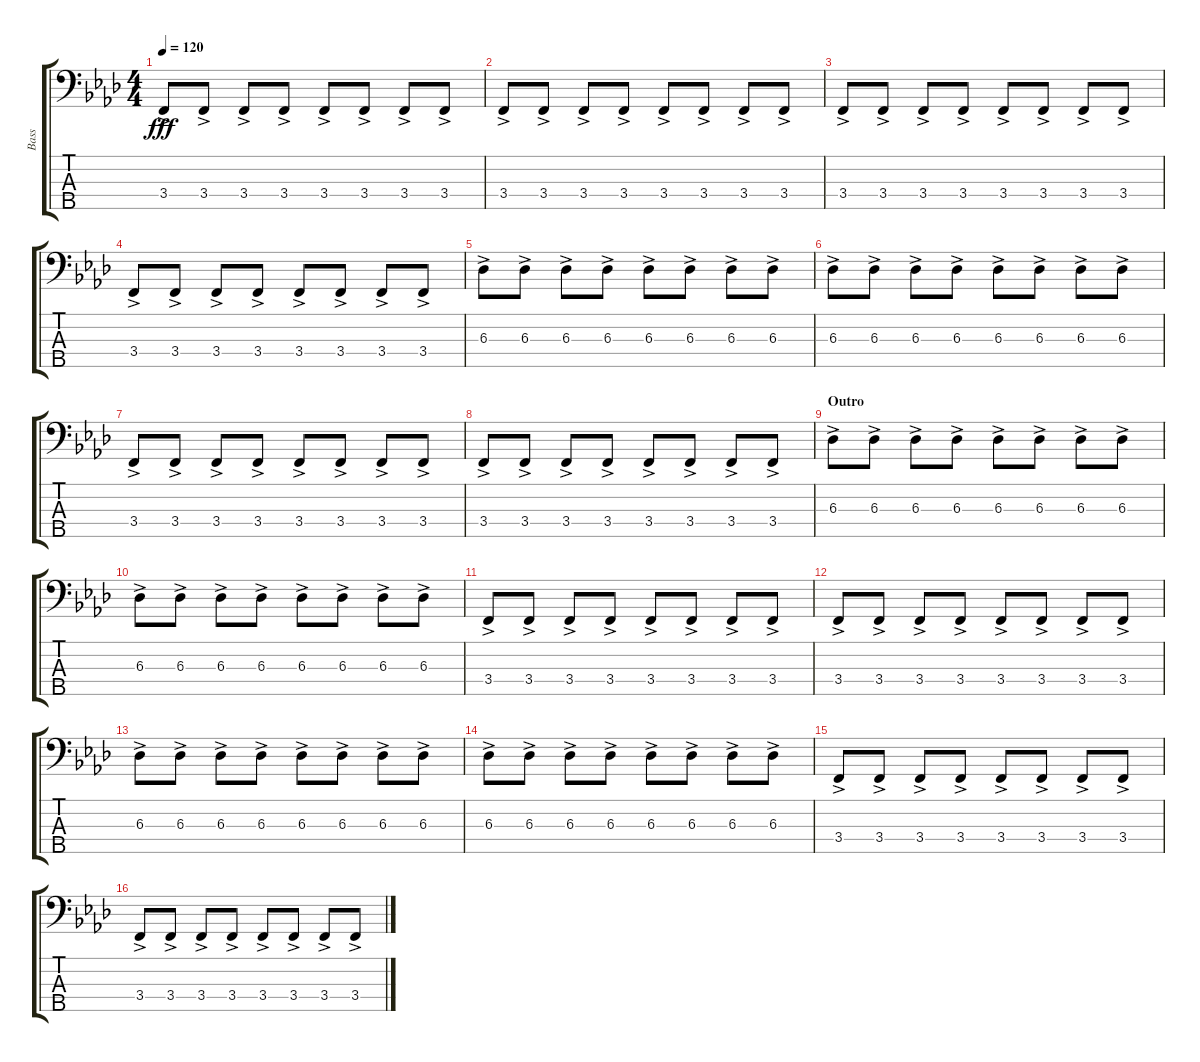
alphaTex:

\track ("Bass" "Bass") {instrument electricbassfinger}
\staff {score tabs}
\tuning (F2 C2 G1 D1 A0) {hide}
\ts (4 4)
\tempo 120
\clef f4
\ks ab
3.4{ac}.8{dy fff} 3.4{ac}.8 3.4{ac}.8 3.4{ac}.8 3.4{ac}.8 3.4{ac}.8 3.4{ac}.8 3.4{ac}.8 |
3.4{ac}.8 3.4{ac}.8 3.4{ac}.8 3.4{ac}.8 3.4{ac}.8 3.4{ac}.8 3.4{ac}.8 3.4{ac}.8 |
3.4{ac}.8 3.4{ac}.8 3.4{ac}.8 3.4{ac}.8 3.4{ac}.8 3.4{ac}.8 3.4{ac}.8 3.4{ac}.8 |
3.4{ac}.8 3.4{ac}.8 3.4{ac}.8 3.4{ac}.8 3.4{ac}.8 3.4{ac}.8 3.4{ac}.8 3.4{ac}.8 |
6.3{ac}.8 6.3{ac}.8 6.3{ac}.8 6.3{ac}.8 6.3{ac}.8 6.3{ac}.8 6.3{ac}.8 6.3{ac}.8 |
6.3{ac}.8 6.3{ac}.8 6.3{ac}.8 6.3{ac}.8 6.3{ac}.8 6.3{ac}.8 6.3{ac}.8 6.3{ac}.8 |
3.4{ac}.8 3.4{ac}.8 3.4{ac}.8 3.4{ac}.8 3.4{ac}.8 3.4{ac}.8 3.4{ac}.8 3.4{ac}.8 |
3.4{ac}.8 3.4{ac}.8 3.4{ac}.8 3.4{ac}.8 3.4{ac}.8 3.4{ac}.8 3.4{ac}.8 3.4{ac}.8 |
\section ("" "Outro")
6.3{ac}.8 6.3{ac}.8 6.3{ac}.8 6.3{ac}.8 6.3{ac}.8 6.3{ac}.8 6.3{ac}.8 6.3{ac}.8 |
6.3{ac}.8 6.3{ac}.8 6.3{ac}.8 6.3{ac}.8 6.3{ac}.8 6.3{ac}.8 6.3{ac}.8 6.3{ac}.8 |
3.4{ac}.8 3.4{ac}.8 3.4{ac}.8 3.4{ac}.8 3.4{ac}.8 3.4{ac}.8 3.4{ac}.8 3.4{ac}.8 |
3.4{ac}.8 3.4{ac}.8 3.4{ac}.8 3.4{ac}.8 3.4{ac}.8 3.4{ac}.8 3.4{ac}.8 3.4{ac}.8 |
6.3{ac}.8 6.3{ac}.8 6.3{ac}.8 6.3{ac}.8 6.3{ac}.8 6.3{ac}.8 6.3{ac}.8 6.3{ac}.8 |
6.3{ac}.8 6.3{ac}.8 6.3{ac}.8 6.3{ac}.8 6.3{ac}.8 6.3{ac}.8 6.3{ac}.8 6.3{ac}.8 |
3.4{ac}.8 3.4{ac}.8 3.4{ac}.8 3.4{ac}.8 3.4{ac}.8 3.4{ac}.8 3.4{ac}.8 3.4{ac}.8 |
3.4{ac}.8 3.4{ac}.8 3.4{ac}.8 3.4{ac}.8 3.4{ac}.8 3.4{ac}.8 3.4{ac}.8 3.4{ac}.8
